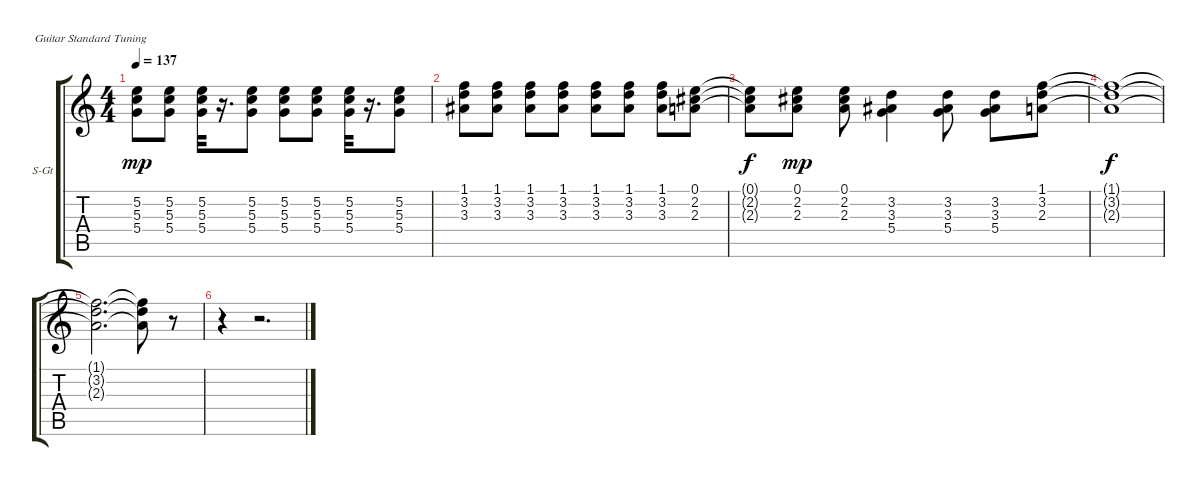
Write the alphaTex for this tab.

\bracketExtendMode groupsimilarinstruments
\firstSystemTrackNameOrientation horizontal
\otherSystemsTrackNameOrientation horizontal
\track ("Æ®·¢ 7" "S-Gt") {instrument acousticguitarsteel}
\staff {score tabs}
\tuning (E4 B3 G3 D3 A2 E2)
\ts (4 4)
\tempo 137
\clef g2
\ks c
(5.2 5.3 5.4).8{dy mp} (5.2 5.3 5.4).8 (5.2 5.3 5.4).32 r.16{d} (5.2 5.3 5.4).8 (5.2 5.3 5.4).8 (5.2 5.3 5.4).8 (5.2 5.3 5.4).32 r.16{d} (5.2 5.3 5.4).8 |
(1.1 3.2 3.3).8 (1.1 3.2 3.3).8 (1.1 3.2 3.3).8 (1.1 3.2 3.3).8 (1.1 3.2 3.3).8 (1.1 3.2 3.3).8 (1.1 3.2 3.3).8 (0.1 2.2 2.3).8 |
(0.1{t} 2.2{t} 2.3{t}).8{dy f} (0.1 2.2 2.3).8{dy mp} (0.1 2.2 2.3).8 (3.2 3.3 5.4).4 (3.2 3.3 5.4).8 (3.2 3.3 5.4).8 (1.1 3.2 2.3).8 |
(1.1{t} 3.2{t} 2.3{t}).1{dy f} |
(1.1{t} 3.2{t} 2.3{t}).2{d} (1.1{t} 3.2{t} 2.3{t}).8 r.8 |
r.4 r.2{d}
